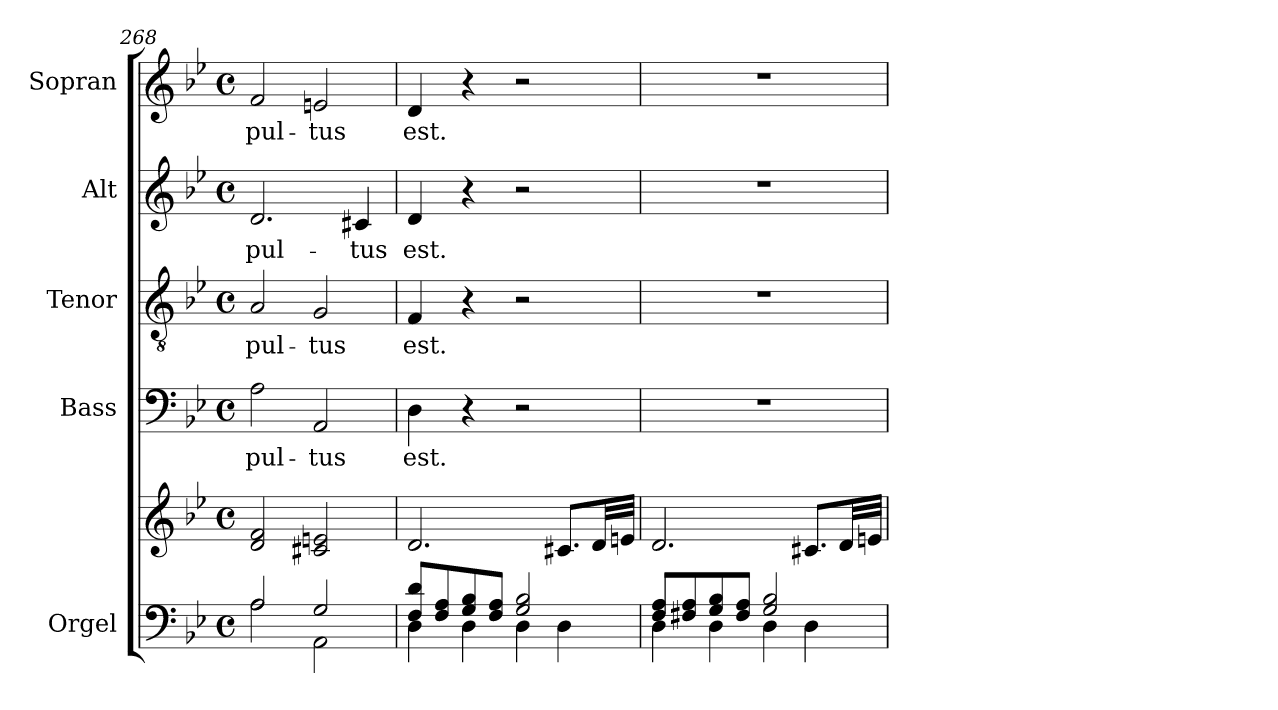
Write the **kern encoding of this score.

**kern	**kern	**kern	**text	**kern	**text	**kern	**text	**kern	**text
*part5	*part5	*part4	*part4	*part3	*part3	*part2	*part2	*part1	*part1
*staff6	*staff5	*staff4	*staff4	*staff3	*staff3	*staff2	*staff2	*staff1	*staff1
*I"Orgel	*	*I"Bass	*	*I"Tenor	*	*I"Alt	*	*I"Sopran	*
*I'Org.	*	*I'B.	*	*I'T.	*	*I'A.	*	*I'S.	*
*clefF4	*clefG2	*clefF4	*	*clefGv2	*	*clefG2	*	*clefG2	*
*k[b-e-]	*k[b-e-]	*k[b-e-]	*	*k[b-e-]	*	*k[b-e-]	*	*k[b-e-]	*
*B-:	*B-:	*B-:	*	*B-:	*	*B-:	*	*B-:	*
*M4/4	*M4/4	*M4/4	*	*M4/4	*	*M4/4	*	*M4/4	*
*met(c)	*met(c)	*met(c)	*	*met(c)	*	*met(c)	*	*met(c)	*
=268	=268	=268	=268	=268	=268	=268	=268	=268	=268
*^	*	*	*	*	*	*	*	*	*
!	!	!	!	!LO:LY:b	!	!LO:LY:b	!	!LO:LY:b	!	!LO:LY:b
2A/	2A\	2d/ 2f/	2A\	-pul-	2A/	-pul-	2.d/	-pul-	2f/	-pul-
!	!	!	!	!LO:LY:b	!	!LO:LY:b	!	!	!	!LO:LY:b
2G/	2AA\	2c#X/ 2en/	2AA/	-tus	2G/	-tus	.	.	2en/	-tus
!	!	!	!	!	!	!	!	!LO:LY:b	!	!
.	.	.	.	.	.	.	4c#X/	-tus	.	.
=269	=269	=269	=269	=269	=269	=269	=269	=269	=269	=269
!	!	!	!	!LO:LY:b	!	!LO:LY:b	!	!LO:LY:b	!	!LO:LY:b
8F/ 8d/L	4D\	2.d/	4D\	est.	4F/	est.	4d/	est.	4d/	est.
8F/ 8A/	.	.	.	.	.	.	.	.	.	.
8G/ 8B-/	4D\	.	4r	.	4r	.	4r	.	4r	.
8F/ 8A/J	.	.	.	.	.	.	.	.	.	.
2G/ 2B-/	4D\	.	2r	.	2r	.	2r	.	2r	.
.	4D\	8.c#X/L	.	.	.	.	.	.	.	.
.	.	32d/LL	.	.	.	.	.	.	.	.
.	.	32en/JJJ	.	.	.	.	.	.	.	.
=270	=270	=270	=270	=270	=270	=270	=270	=270	=270	=270
8F/ 8A/L	4D\	2.d/	1r	.	1r	.	1r	.	1r	.
8F#X/ 8A/	.	.	.	.	.	.	.	.	.	.
8G/ 8B-/	4D\	.	.	.	.	.	.	.	.	.
8F#/ 8A/J	.	.	.	.	.	.	.	.	.	.
2G/ 2B-/	4D\	.	.	.	.	.	.	.	.	.
.	4D\	8.c#X/L	.	.	.	.	.	.	.	.
.	.	32d/LL	.	.	.	.	.	.	.	.
.	.	32en/JJJ	.	.	.	.	.	.	.	.
*v	*v	*	*	*	*	*	*	*	*	*
=	=	=	=	=	=	=	=	=	=
*-	*-	*-	*-	*-	*-	*-	*-	*-	*-
